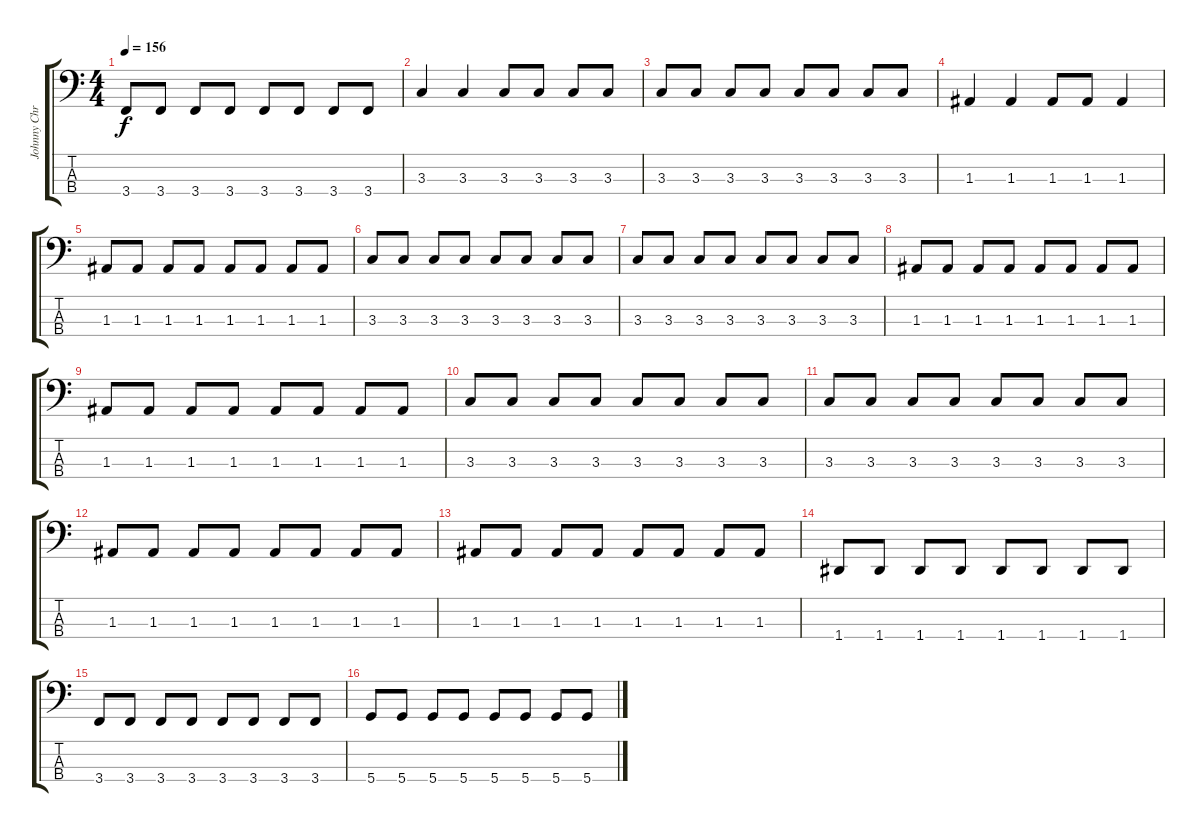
\track ("Johnny Christ" "Johnny Chr") {instrument electricbasspick}
\staff {score tabs}
\tuning (G2 D2 A1 D1) {hide}
\ts (4 4)
\tempo 156
\clef f4
\ks c
3.4.8{dy f} 3.4.8 3.4.8 3.4.8 3.4.8 3.4.8 3.4.8 3.4.8 |
3.3.4 3.3.4 3.3.8 3.3.8 3.3.8 3.3.8 |
3.3.8 3.3.8 3.3.8 3.3.8 3.3.8 3.3.8 3.3.8 3.3.8 |
1.3.4 1.3.4 1.3.8 1.3.8 1.3.4 |
1.3.8 1.3.8 1.3.8 1.3.8 1.3.8 1.3.8 1.3.8 1.3.8 |
3.3.8 3.3.8 3.3.8 3.3.8 3.3.8 3.3.8 3.3.8 3.3.8 |
3.3.8 3.3.8 3.3.8 3.3.8 3.3.8 3.3.8 3.3.8 3.3.8 |
1.3.8 1.3.8 1.3.8 1.3.8 1.3.8 1.3.8 1.3.8 1.3.8 |
1.3.8 1.3.8 1.3.8 1.3.8 1.3.8 1.3.8 1.3.8 1.3.8 |
3.3.8 3.3.8 3.3.8 3.3.8 3.3.8 3.3.8 3.3.8 3.3.8 |
3.3.8 3.3.8 3.3.8 3.3.8 3.3.8 3.3.8 3.3.8 3.3.8 |
1.3.8 1.3.8 1.3.8 1.3.8 1.3.8 1.3.8 1.3.8 1.3.8 |
1.3.8 1.3.8 1.3.8 1.3.8 1.3.8 1.3.8 1.3.8 1.3.8 |
1.4.8 1.4.8 1.4.8 1.4.8 1.4.8 1.4.8 1.4.8 1.4.8 |
3.4.8 3.4.8 3.4.8 3.4.8 3.4.8 3.4.8 3.4.8 3.4.8 |
5.4.8 5.4.8 5.4.8 5.4.8 5.4.8 5.4.8 5.4.8 5.4.8
